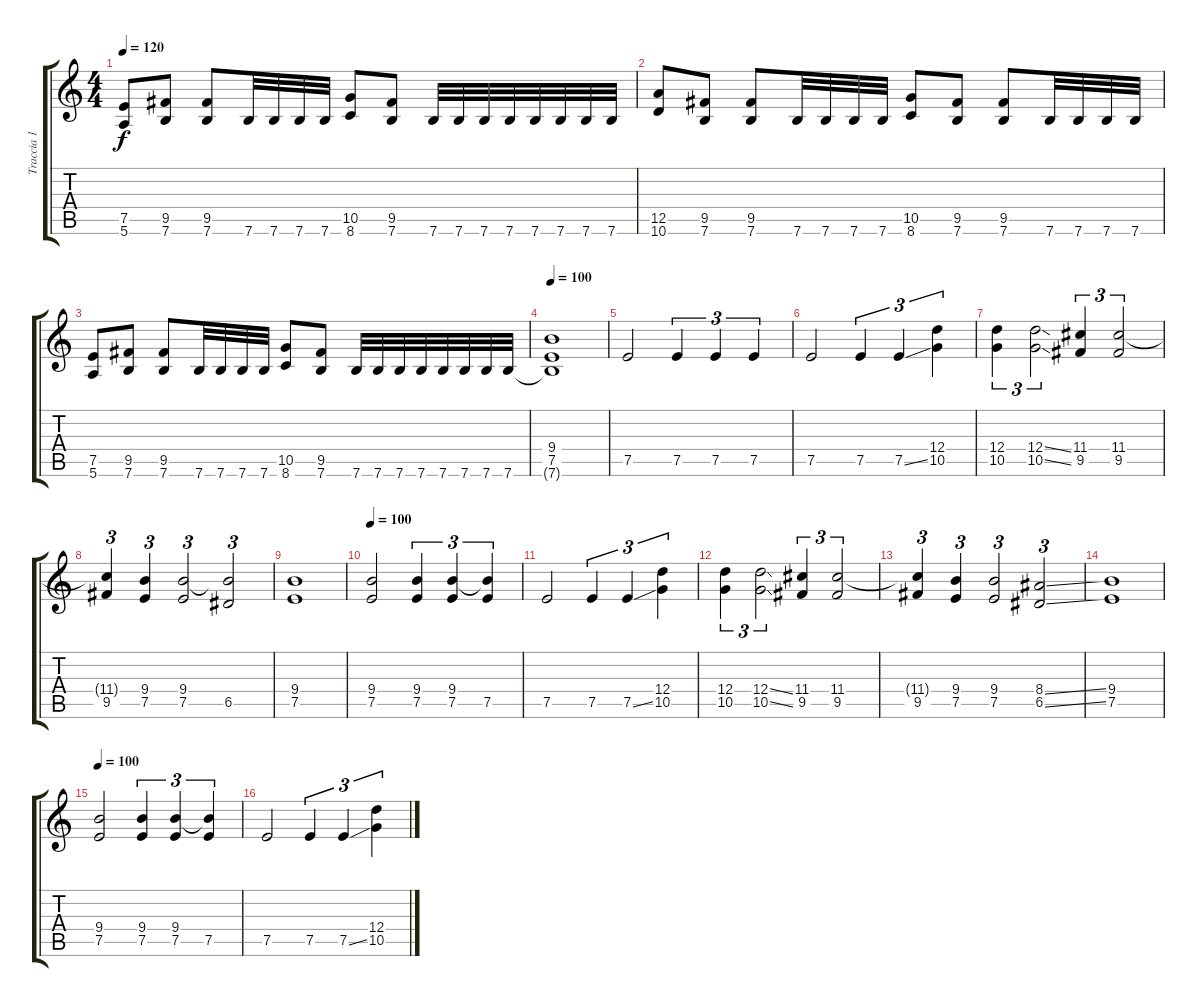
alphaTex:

\track ("Traccia 1" "Traccia 1") {instrument distortionguitar}
\staff {score tabs}
\tuning (E4 B3 G3 D3 A2 E2) {hide}
\ts (4 4)
\tempo 120
\clef g2
\ks c
(7.5 5.6).8{dy f} (9.5 7.6).8 (9.5 7.6).8 7.6.32 7.6.32 7.6.32 7.6.32 (10.5 8.6).8 (9.5 7.6).8 7.6.32 7.6.32 7.6.32 7.6.32 7.6.32 7.6.32 7.6.32 7.6.32 |
(12.5 10.6).8 (9.5 7.6).8 (9.5 7.6).8 7.6.32 7.6.32 7.6.32 7.6.32 (10.5 8.6).8 (9.5 7.6).8 (9.5 7.6).8 7.6.32 7.6.32 7.6.32 7.6.32 |
(7.5 5.6).8 (9.5 7.6).8 (9.5 7.6).8 7.6.32 7.6.32 7.6.32 7.6.32 (10.5 8.6).8 (9.5 7.6).8 7.6.32 7.6.32 7.6.32 7.6.32 7.6.32 7.6.32 7.6.32 7.6.32 |
\tempo 100
(9.4 7.5 7.6{t}).1 |
7.5.2 7.5.4{tu (3 2)} 7.5.4{tu (3 2)} 7.5.4{tu (3 2)} |
7.5.2 7.5.4{tu (3 2)} 7.5{ss}.4{tu (3 2)} (12.4 10.5).4{tu (3 2)} |
(12.4 10.5).4{tu (3 2)} (12.4{ss} 10.5{ss}).2{tu (3 2)} (11.4 9.5).4{tu (3 2)} (11.4 9.5).2{tu (3 2)} |
(11.4{t} 9.5).4{tu (3 2)} (9.4 7.5).4{tu (3 2)} (9.4 7.5).2{tu (3 2)} (9.4{t} 6.5).2{tu (3 2)} |
(9.4 7.5).1 |
\tempo 100
(9.4 7.5).2 (9.4 7.5).4{tu (3 2)} (9.4 7.5).4{tu (3 2)} (9.4{t} 7.5).4{tu (3 2)} |
7.5.2 7.5.4{tu (3 2)} 7.5{ss}.4{tu (3 2)} (12.4 10.5).4{tu (3 2)} |
(12.4 10.5).4{tu (3 2)} (12.4{ss} 10.5{ss}).2{tu (3 2)} (11.4 9.5).4{tu (3 2)} (11.4 9.5).2{tu (3 2)} |
(11.4{t} 9.5).4{tu (3 2)} (9.4 7.5).4{tu (3 2)} (9.4 7.5).2{tu (3 2)} (8.4{ss} 6.5{ss}).2{tu (3 2)} |
(9.4 7.5).1 |
\tempo 100
(9.4 7.5).2 (9.4 7.5).4{tu (3 2)} (9.4 7.5).4{tu (3 2)} (9.4{t} 7.5).4{tu (3 2)} |
7.5.2 7.5.4{tu (3 2)} 7.5{ss}.4{tu (3 2)} (12.4 10.5).4{tu (3 2)}
